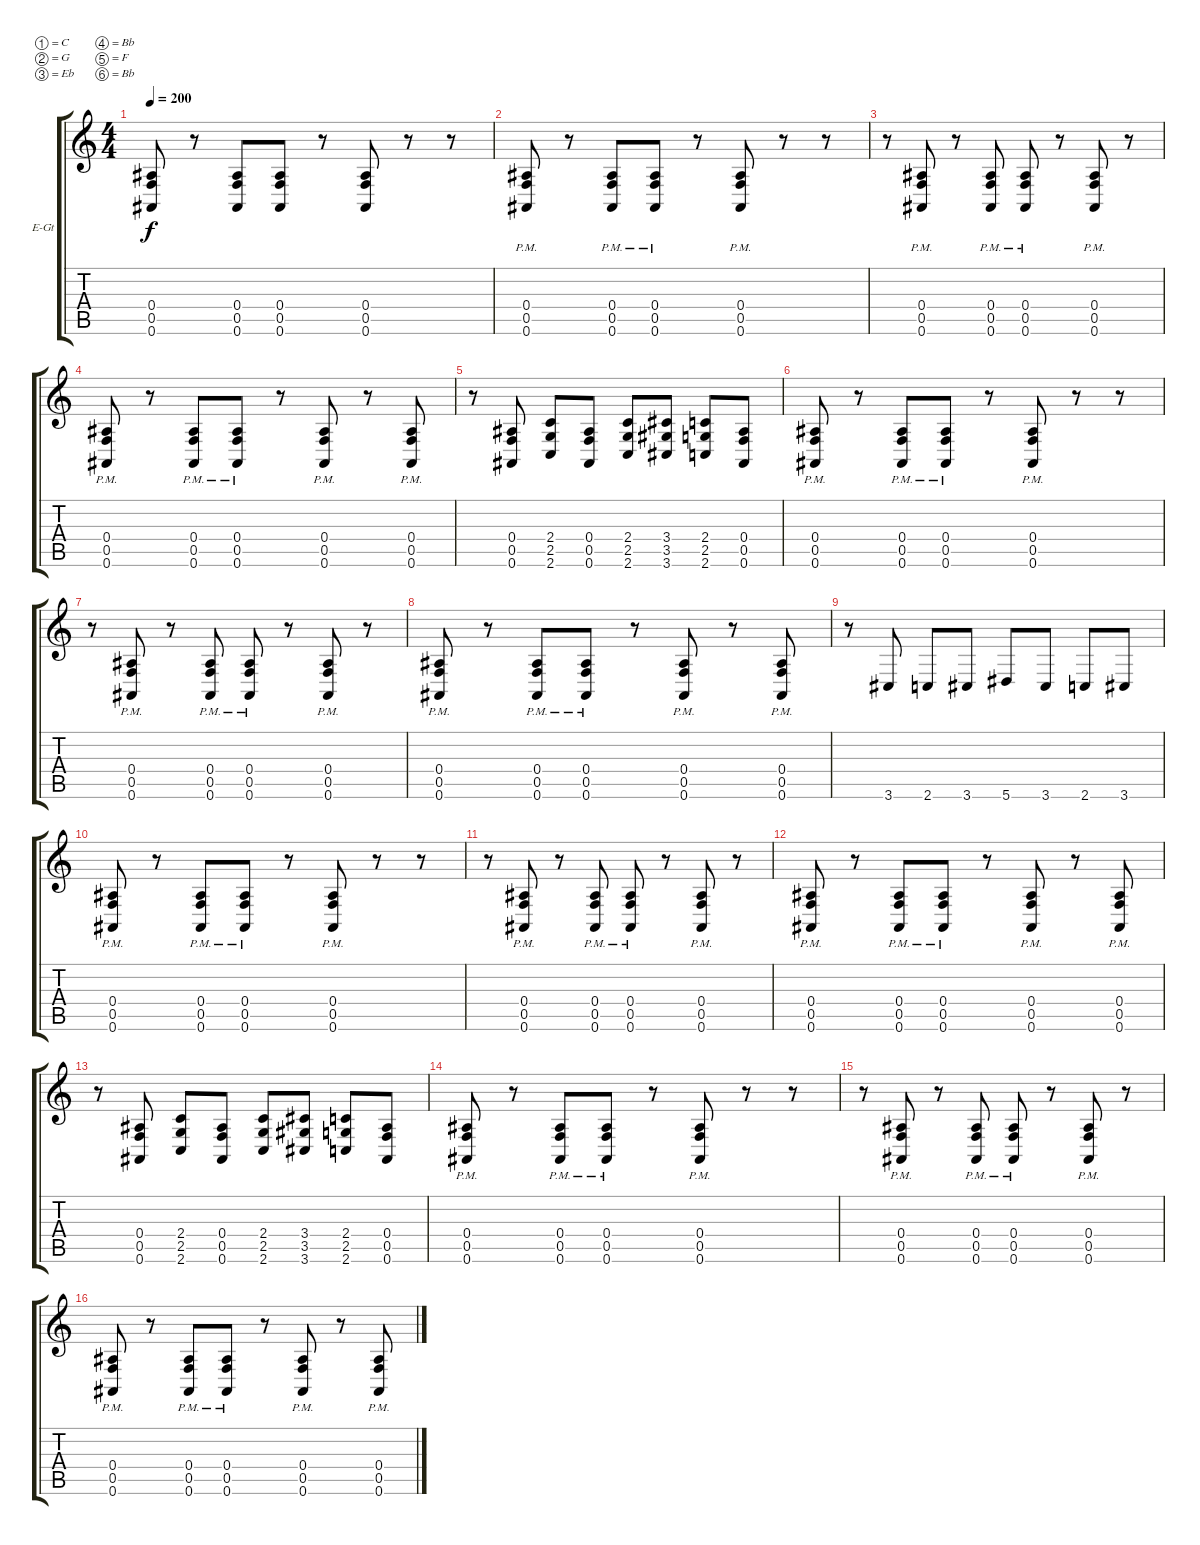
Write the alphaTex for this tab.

\defaultSystemsLayout 4
\bracketExtendMode groupsimilarinstruments
\firstSystemTrackNameOrientation horizontal
\otherSystemsTrackNameOrientation horizontal
\track ("Electric Guitar L" "E-Gt") {instrument distortionguitar}
\staff {score tabs}
\tuning (C4 G3 Eb3 Bb2 F2 Bb1)
\ts (4 4)
\tempo 200
\clef g2
\ks c
(0.4 0.5 0.6).8{dy f} r.8 (0.4 0.5 0.6).8 (0.4 0.5 0.6).8 r.8 (0.4 0.5 0.6).8 r.8 r.8 |
(0.4{pm} 0.5{pm} 0.6{pm}).8 r.8 (0.4{pm} 0.5{pm} 0.6{pm}).8 (0.4{pm} 0.5{pm} 0.6{pm}).8 r.8 (0.4{pm} 0.5{pm} 0.6{pm}).8 r.8 r.8 |
r.8 (0.4{pm} 0.5{pm} 0.6{pm}).8 r.8 (0.4{pm} 0.5{pm} 0.6{pm}).8 (0.4{pm} 0.5{pm} 0.6{pm}).8 r.8 (0.4{pm} 0.5{pm} 0.6{pm}).8 r.8 |
(0.4{pm} 0.5{pm} 0.6{pm}).8 r.8 (0.4{pm} 0.5{pm} 0.6{pm}).8 (0.4{pm} 0.5{pm} 0.6{pm}).8 r.8 (0.4{pm} 0.5{pm} 0.6{pm}).8 r.8 (0.4{pm} 0.5{pm} 0.6{pm}).8 |
r.8 (0.4 0.5 0.6).8 (2.4 2.5 2.6).8 (0.4 0.5 0.6).8 (2.4 2.5 2.6).8 (3.4 3.5 3.6).8 (2.4 2.5 2.6).8 (0.4 0.5 0.6).8 |
(0.4{pm} 0.5{pm} 0.6{pm}).8 r.8 (0.4{pm} 0.5{pm} 0.6{pm}).8 (0.4{pm} 0.5{pm} 0.6{pm}).8 r.8 (0.4{pm} 0.5{pm} 0.6{pm}).8 r.8 r.8 |
r.8 (0.4{pm} 0.5{pm} 0.6{pm}).8 r.8 (0.4{pm} 0.5{pm} 0.6{pm}).8 (0.4{pm} 0.5{pm} 0.6{pm}).8 r.8 (0.4{pm} 0.5{pm} 0.6{pm}).8 r.8 |
(0.4{pm} 0.5{pm} 0.6{pm}).8 r.8 (0.4{pm} 0.5{pm} 0.6{pm}).8 (0.4{pm} 0.5{pm} 0.6{pm}).8 r.8 (0.4{pm} 0.5{pm} 0.6{pm}).8 r.8 (0.4{pm} 0.5{pm} 0.6{pm}).8 |
r.8 3.6.8 2.6.8 3.6.8 5.6.8 3.6.8 2.6.8 3.6.8 |
(0.4{pm} 0.5{pm} 0.6{pm}).8 r.8 (0.4{pm} 0.5{pm} 0.6{pm}).8 (0.4{pm} 0.5{pm} 0.6{pm}).8 r.8 (0.4{pm} 0.5{pm} 0.6{pm}).8 r.8 r.8 |
r.8 (0.4{pm} 0.5{pm} 0.6{pm}).8 r.8 (0.4{pm} 0.5{pm} 0.6{pm}).8 (0.4{pm} 0.5{pm} 0.6{pm}).8 r.8 (0.4{pm} 0.5{pm} 0.6{pm}).8 r.8 |
(0.4{pm} 0.5{pm} 0.6{pm}).8 r.8 (0.4{pm} 0.5{pm} 0.6{pm}).8 (0.4{pm} 0.5{pm} 0.6{pm}).8 r.8 (0.4{pm} 0.5{pm} 0.6{pm}).8 r.8 (0.4{pm} 0.5{pm} 0.6{pm}).8 |
r.8 (0.4 0.5 0.6).8 (2.4 2.5 2.6).8 (0.4 0.5 0.6).8 (2.4 2.5 2.6).8 (3.4 3.5 3.6).8 (2.4 2.5 2.6).8 (0.4 0.5 0.6).8 |
(0.4{pm} 0.5{pm} 0.6{pm}).8 r.8 (0.4{pm} 0.5{pm} 0.6{pm}).8 (0.4{pm} 0.5{pm} 0.6{pm}).8 r.8 (0.4{pm} 0.5{pm} 0.6{pm}).8 r.8 r.8 |
r.8 (0.4{pm} 0.5{pm} 0.6{pm}).8 r.8 (0.4{pm} 0.5{pm} 0.6{pm}).8 (0.4{pm} 0.5{pm} 0.6{pm}).8 r.8 (0.4{pm} 0.5{pm} 0.6{pm}).8 r.8 |
(0.4{pm} 0.5{pm} 0.6{pm}).8 r.8 (0.4{pm} 0.5{pm} 0.6{pm}).8 (0.4{pm} 0.5{pm} 0.6{pm}).8 r.8 (0.4{pm} 0.5{pm} 0.6{pm}).8 r.8 (0.4{pm} 0.5{pm} 0.6{pm}).8
